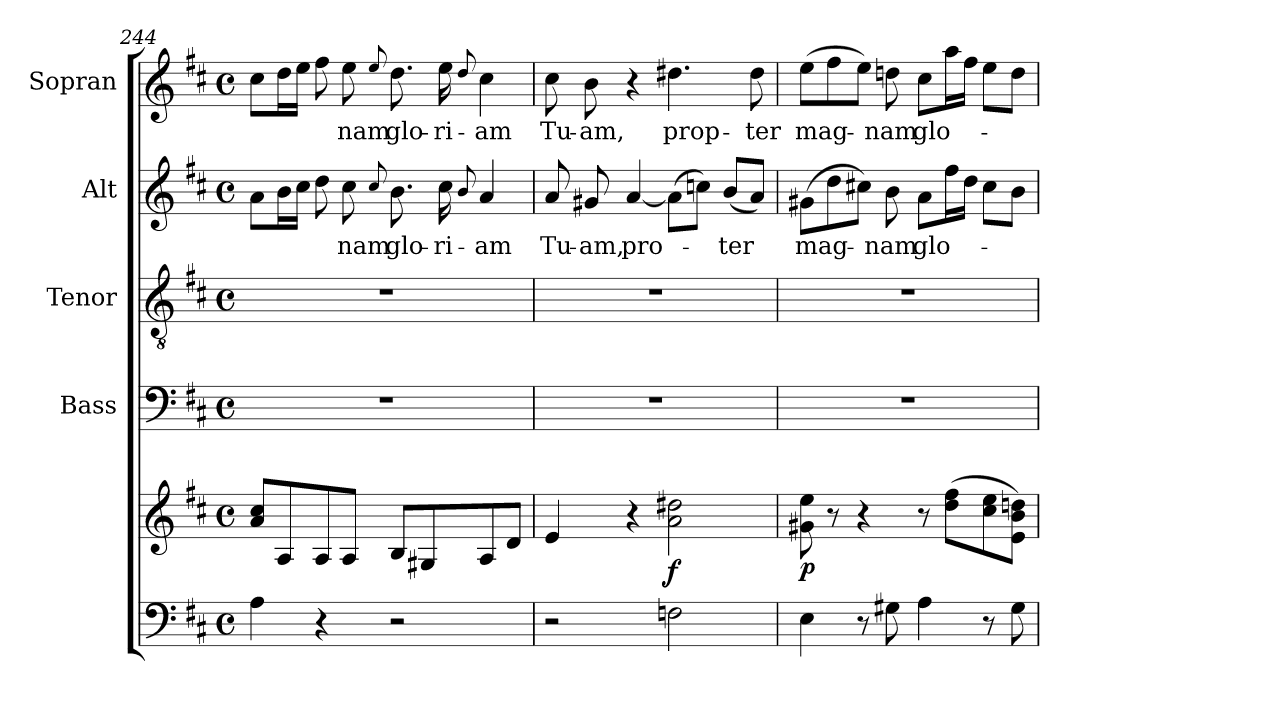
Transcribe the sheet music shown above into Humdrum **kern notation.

**kern	**kern	**dynam	**kern	**kern	**kern	**text	**kern	**text
*part5	*part5	*part5	*part4	*part3	*part2	*part2	*part1	*part1
*staff6	*staff5	*staff5/6	*staff4	*staff3	*staff2	*staff2	*staff1	*staff1
*	*	*	*I"Bass	*I"Tenor	*I"Alt	*	*I"Sopran	*
*	*	*	*I'B.	*I'T.	*I'A.	*	*I'S.	*
*clefF4	*clefG2	*	*clefF4	*clefGv2	*clefG2	*	*clefG2	*
*k[f#c#]	*k[f#c#]	*	*k[f#c#]	*k[f#c#]	*k[f#c#]	*	*k[f#c#]	*
*D:	*D:	*	*D:	*D:	*D:	*	*D:	*
*M4/4	*M4/4	*	*M4/4	*M4/4	*M4/4	*	*M4/4	*
*met(c)	*met(c)	*	*met(c)	*met(c)	*met(c)	*	*met(c)	*
=244	=244	=244	=244	=244	=244	=244	=244	=244
4A\	8a/ 8cc#/L	.	1r	1r	8a\L	.	8cc#\L	.
.	8A/	.	.	.	16b\L	.	16dd\L	.
.	.	.	.	.	16cc#\JJ	.	16ee\JJ	.
4r	8A/	.	.	.	8dd\	.	8ff#\	.
!	!	!	!	!	!	!LO:LY:b	!	!LO:LY:b
.	8A/J	.	.	.	8cc#\	-nam	8ee\	-nam
.	.	.	.	.	8qqcc#/	.	8qqee/	.
!	!	!	!	!	!	!LO:LY:b	!	!LO:LY:b
2r	8B/L	.	.	.	8.b\	glo-	8.dd\	glo-
.	8G#X/	.	.	.	.	.	.	.
!	!	!	!	!	!	!LO:LY:b	!	!LO:LY:b
.	.	.	.	.	16cc#\	-ri-	16ee\	-ri-
.	.	.	.	.	8qqb/	.	8qqdd/	.
!	!	!	!	!	!	!LO:LY:b	!	!LO:LY:b
.	8A/	.	.	.	4a/	-am	4cc#\	-am
.	8d/J	.	.	.	.	.	.	.
=245	=245	=245	=245	=245	=245	=245	=245	=245
!	!	!	!	!	!	!LO:LY:b	!	!LO:LY:b
2r	4e/	.	1r	1r	8a/	Tu-	8cc#\	Tu-
!	!	!	!	!	!	!LO:LY:b	!	!LO:LY:b
.	.	.	.	.	8g#X/	-am,	8b\	-am,
!	!	!	!	!	!	!LO:LY:b	!	!
.	4r	.	.	.	[4a/	pro-	4r	.
!	!	!LO:DY:b	!	!	!	!	!	!LO:LY:b
2Fn\	2a\ 2dd#X\	f	.	.	(>8a\L]	.	4.dd#X\	prop-
.	.	.	.	.	8ccn\J)	.	.	.
!	!	!	!	!	!	!LO:LY:b	!	!
.	.	.	.	.	(<8b/L	-ter	.	.
!	!	!	!	!	!	!	!	!LO:LY:b
.	.	.	.	.	8a/J)	.	8dd#\	-ter
!!LO:PB:g=z
=246	=246	=246	=246	=246	=246	=246	=246	=246
!	!	!LO:DY:b	!	!	!	!LO:LY:b	!	!LO:LY:b
4E\	8g#X\ 8ee\	p	1r	1r	(>8g#X\L	mag-	(>8ee\L	mag-
.	8r	.	.	.	8dd\	.	8ff#\	.
8r	4r	.	.	.	8cc#X\J)	.	8ee\J)	.
!	!	!	!	!	!	!LO:LY:b	!	!LO:LY:b
8G#X\	.	.	.	.	8b\	-nam	8ddn\	-nam
!	!	!	!	!	!	!LO:LY:b	!	!LO:LY:b
4A\	8r	.	.	.	8a\L	glo-	8cc#\L	glo-
.	(>8dd\ 8ff#\L	.	.	.	16ff#\L	.	16aa\L	.
.	.	.	.	.	16dd\JJ	.	16ff#\JJ	.
8r	8cc#\ 8ee\	.	.	.	8cc#\L	.	8ee\L	.
8G#\	8e\ 8b\ 8ddn\J)	.	.	.	8b\J	.	8dd\J	.
=	=	=	=	=	=	=	=	=
*-	*-	*-	*-	*-	*-	*-	*-	*-
